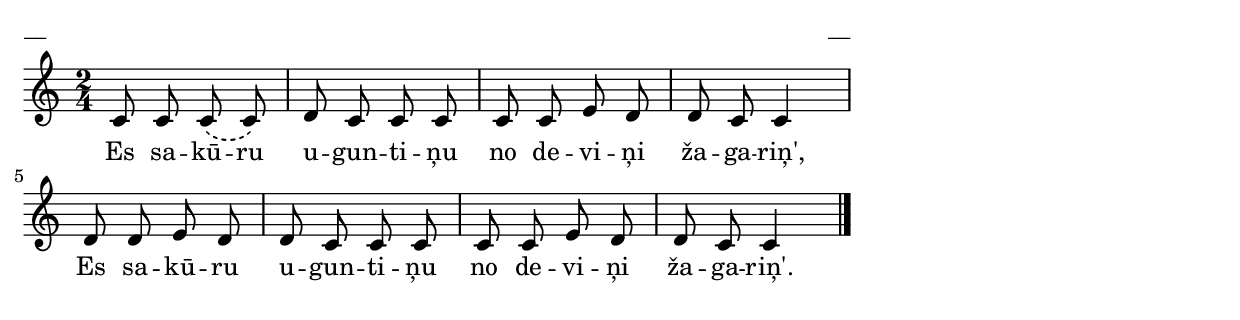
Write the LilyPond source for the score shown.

\version "2.13.18"
\paper {
line-width = 14\cm
left-margin = 0.4\cm
between-system-padding = 0.1\cm
between-system-space = 0.1\cm
}
% AALapas, Lieldienas
\layout {
indent = #0
ragged-last = ##f
}


voiceA = \relative c' {
\clef "treble"
\key c \major
\time 2/4 
\phrasingSlurDashed
c8 c c\( c\) |
d8 c c c |
c8 c e d |
d8 c c4 |
d8 d e d |
d8 c c c |
c8 c e d |
d8 c c4|
\bar"|."
}

lyricA = \lyricmode {
Es sa -- kū -- ru u -- gun -- ti -- ņu no de -- vi -- ņi ža -- ga -- riņ',
Es sa -- kū -- ru u -- gun -- ti -- ņu no de -- vi -- ņi ža -- ga -- riņ'.

}

fullScore = <<
%\new ChordNames { \chordsA }
\new Staff {
<<
\new Voice = "voiceA" { \oneVoice \autoBeamOff \voiceA }
\lyricsto "voiceA" \new Lyrics  \lyricA
%\new Voice = "voiceB" { \voiceTwo \autoBeamOff \voiceB }
>>
}
>>



\score {
\fullScore
\header { piece = "__" opus = "__" }
}
\markup { \with-color #(x11-color 'white) \sans \smaller "__" }
\score {
\unfoldRepeats
\fullScore
\midi {
\context { \Staff \remove "Staff_performer" }
\context { \Voice \consists "Staff_performer" }
}
}


